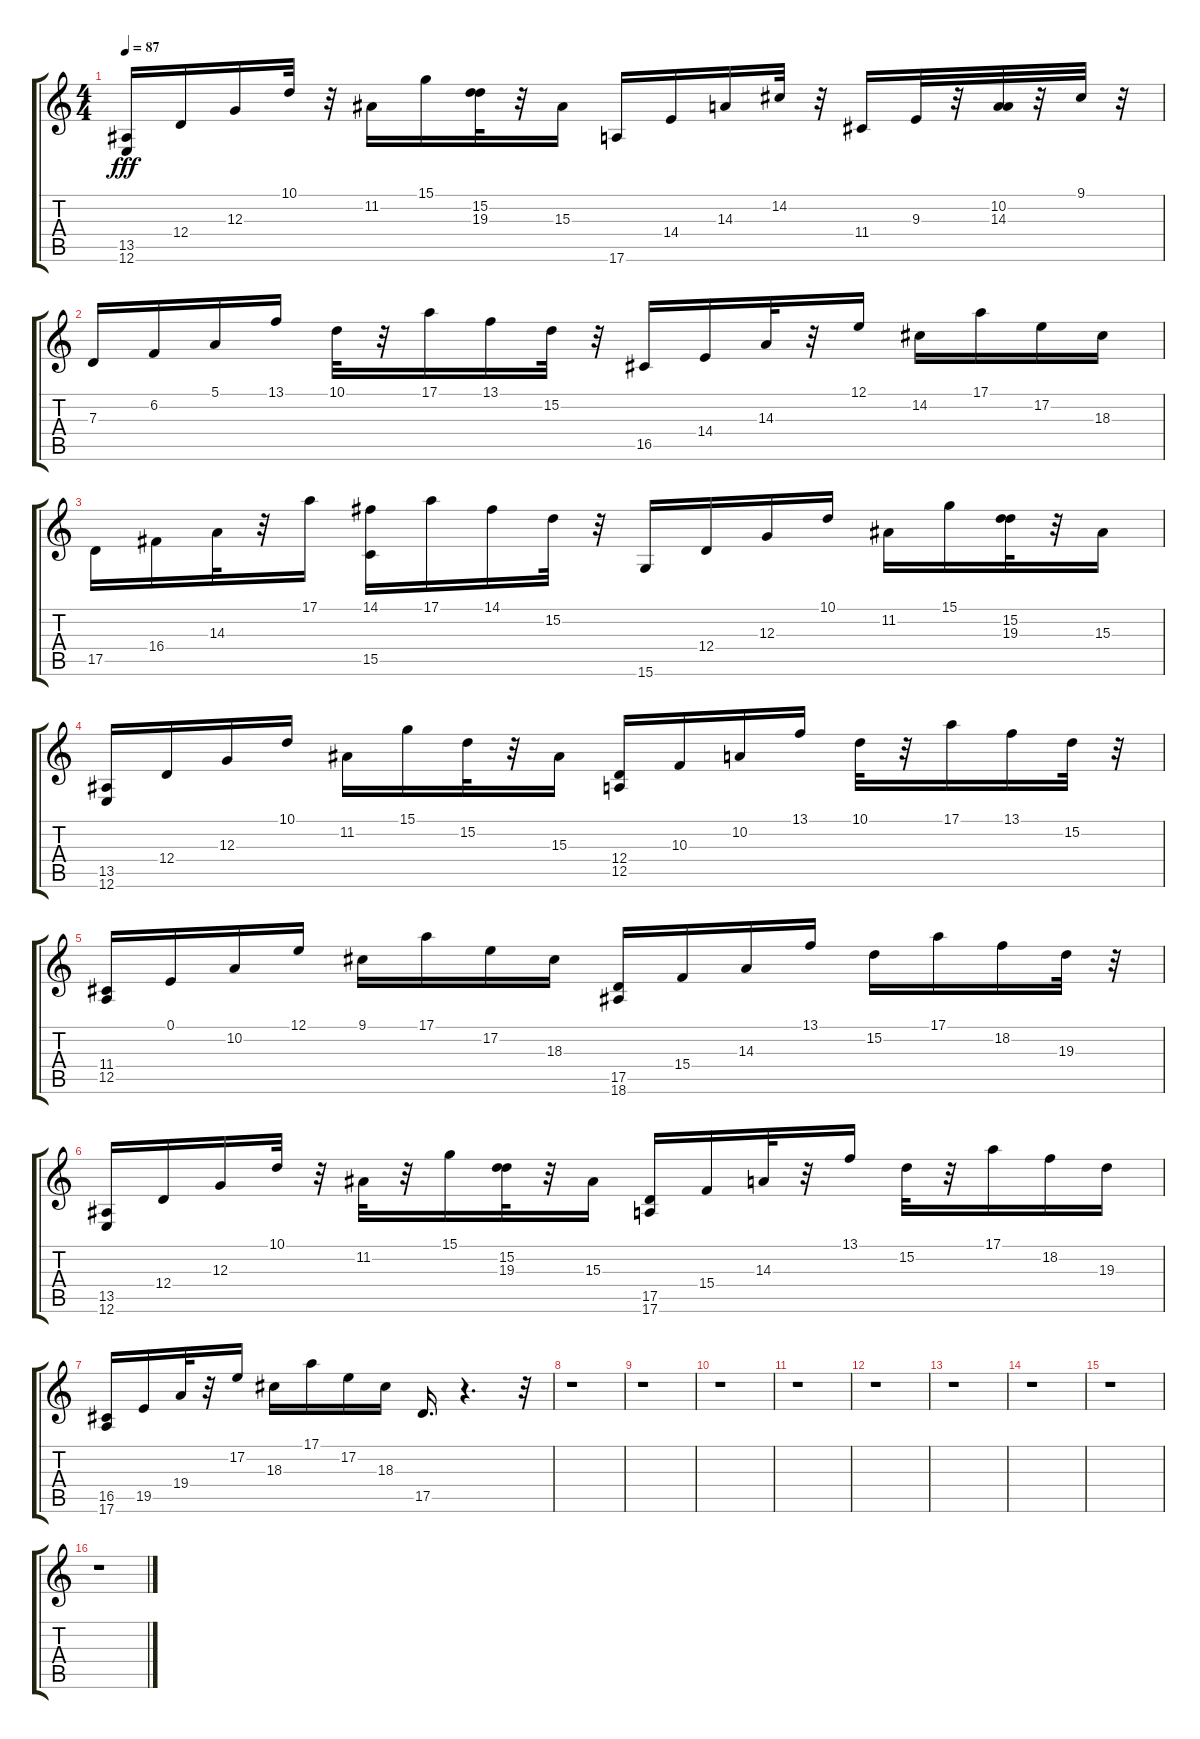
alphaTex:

\track "" {instrument brightacousticpiano}
\staff {score tabs}
\tuning (E4 B3 G3 D3 A2 E2) {hide}
\ts (4 4)
\tempo 87
\clef g2
\ks c
(13.5 12.6).16{dy fff} 12.4.16 12.3.16 10.1.32 r.32 11.2.16 15.1.16 (15.2 19.3).32 r.32 15.3.16 17.6.16 14.4.16 14.3.16 14.2.32 r.32 11.4.16 9.3.32 r.32 (10.2 14.3).32 r.32 9.1.32 r.32 |
7.3.16 6.2.16 5.1.16 13.1.16 10.1.32 r.32 17.1.16 13.1.16 15.2.32 r.32 16.5.16 14.4.16 14.3.32 r.32 12.1.16 14.2.16 17.1.16 17.2.16 18.3.16 |
17.5.16 16.4.16 14.3.32 r.32 17.1.16 (14.1 15.5).16 17.1.16 14.1.16 15.2.32 r.32 15.6.16 12.4.16 12.3.16 10.1.16 11.2.16 15.1.16 (15.2 19.3).32 r.32 15.3.16 |
(13.5 12.6).16 12.4.16 12.3.16 10.1.16 11.2.16 15.1.16 15.2.32 r.32 15.3.16 (12.4 12.5).16 10.3.16 10.2.16 13.1.16 10.1.32 r.32 17.1.16 13.1.16 15.2.32 r.32 |
(11.4 12.5).16 0.1.16 10.2.16 12.1.16 9.1.16 17.1.16 17.2.16 18.3.16 (17.5 18.6).16 15.4.16 14.3.16 13.1.16 15.2.16 17.1.16 18.2.16 19.3.32 r.32 |
(13.5 12.6).16 12.4.16 12.3.16 10.1.32 r.32 11.2.32 r.32 15.1.16 (15.2 19.3).32 r.32 15.3.16 (17.5 17.6).16 15.4.16 14.3.32 r.32 13.1.16 15.2.32 r.32 17.1.16 18.2.16 19.3.16 |
(16.5 17.6).16 19.5.16 19.4.32 r.32 17.2.16 18.3.16 17.1.16 17.2.16 18.3.16 17.5.16{d} r.4{d} r.32 |
r.1 |
r.1 |
r.1 |
r.1 |
r.1 |
r.1 |
r.1 |
r.1 |
r.1
